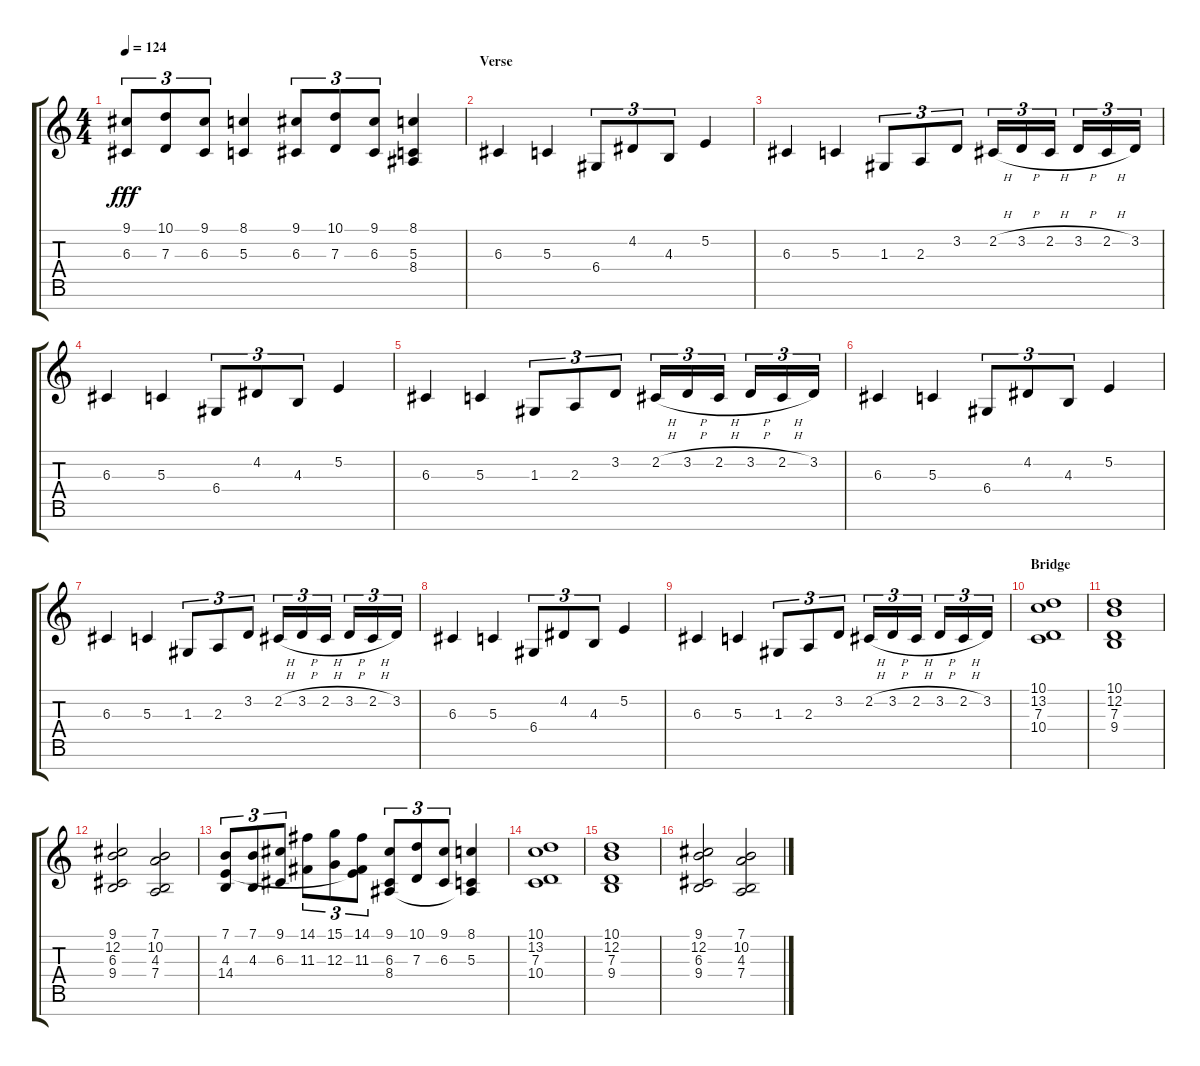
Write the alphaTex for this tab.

\track "" {instrument stringensemble1}
\staff {score tabs}
\tuning (E4 B3 G3 D3 A2 E2 B1) {hide}
\ts (4 4)
\tempo 124
\clef g2
\ks c
(9.1 6.3).8{tu (3 2) dy fff} (10.1 7.3).8{tu (3 2)} (9.1 6.3).8{tu (3 2)} (8.1 5.3).4 (9.1 6.3).8{tu (3 2)} (10.1 7.3).8{tu (3 2)} (9.1 6.3).8{tu (3 2)} (8.1 5.3 8.4{t}).4 |
\section ("" "Verse")
6.3.4{volume 11 instrument churchorgan} 5.3.4 6.4.8{tu (3 2)} 4.2.8{tu (3 2)} 4.3.8{tu (3 2)} 5.2.4 |
6.3.4 5.3.4 1.3.8{tu (3 2)} 2.3.8{tu (3 2)} 3.2.8{tu (3 2)} 2.2{h}.16{tu (3 2)} 3.2{h}.16{tu (3 2)} 2.2{h}.16{tu (3 2)} 3.2{h}.16{tu (3 2)} 2.2{h}.16{tu (3 2)} 3.2.16{tu (3 2)} |
6.3.4 5.3.4 6.4.8{tu (3 2)} 4.2.8{tu (3 2)} 4.3.8{tu (3 2)} 5.2.4 |
6.3.4 5.3.4 1.3.8{tu (3 2)} 2.3.8{tu (3 2)} 3.2.8{tu (3 2)} 2.2{h}.16{tu (3 2)} 3.2{h}.16{tu (3 2)} 2.2{h}.16{tu (3 2)} 3.2{h}.16{tu (3 2)} 2.2{h}.16{tu (3 2)} 3.2.16{tu (3 2)} |
6.3.4 5.3.4 6.4.8{tu (3 2)} 4.2.8{tu (3 2)} 4.3.8{tu (3 2)} 5.2.4 |
6.3.4 5.3.4 1.3.8{tu (3 2)} 2.3.8{tu (3 2)} 3.2.8{tu (3 2)} 2.2{h}.16{tu (3 2)} 3.2{h}.16{tu (3 2)} 2.2{h}.16{tu (3 2)} 3.2{h}.16{tu (3 2)} 2.2{h}.16{tu (3 2)} 3.2.16{tu (3 2)} |
6.3.4 5.3.4 6.4.8{tu (3 2)} 4.2.8{tu (3 2)} 4.3.8{tu (3 2)} 5.2.4 |
6.3.4 5.3.4 1.3.8{tu (3 2)} 2.3.8{tu (3 2)} 3.2.8{tu (3 2)} 2.2{h}.16{tu (3 2)} 3.2{h}.16{tu (3 2)} 2.2{h}.16{tu (3 2)} 3.2{h}.16{tu (3 2)} 2.2{h}.16{tu (3 2)} 3.2.16{tu (3 2)} |
\section ("" "Bridge")
(10.1 13.2 7.3 10.4).1{volume 10 instrument stringensemble1} |
(10.1 12.2 7.3 9.4).1 |
(9.1 12.2 6.3 9.4).2 (7.1 10.2 4.3 7.4).2 |
(7.1 4.3 14.4).8{tu (3 2)} (7.1 4.3).8{tu (3 2)} (9.1 6.3).8{tu (3 2)} (14.1 11.3).8{tu (3 2)} (15.1 12.3).8{tu (3 2)} (14.1 11.3 14.4{t}).8{tu (3 2)} (9.1 6.3 8.4).8{tu (3 2)} (10.1 7.3).8{tu (3 2)} (9.1 6.3).8{tu (3 2)} (8.1 5.3 8.4{t}).4 |
(10.1 13.2 7.3 10.4).1 |
(10.1 12.2 7.3 9.4).1 |
(9.1 12.2 6.3 9.4).2 (7.1 10.2 4.3 7.4).2
